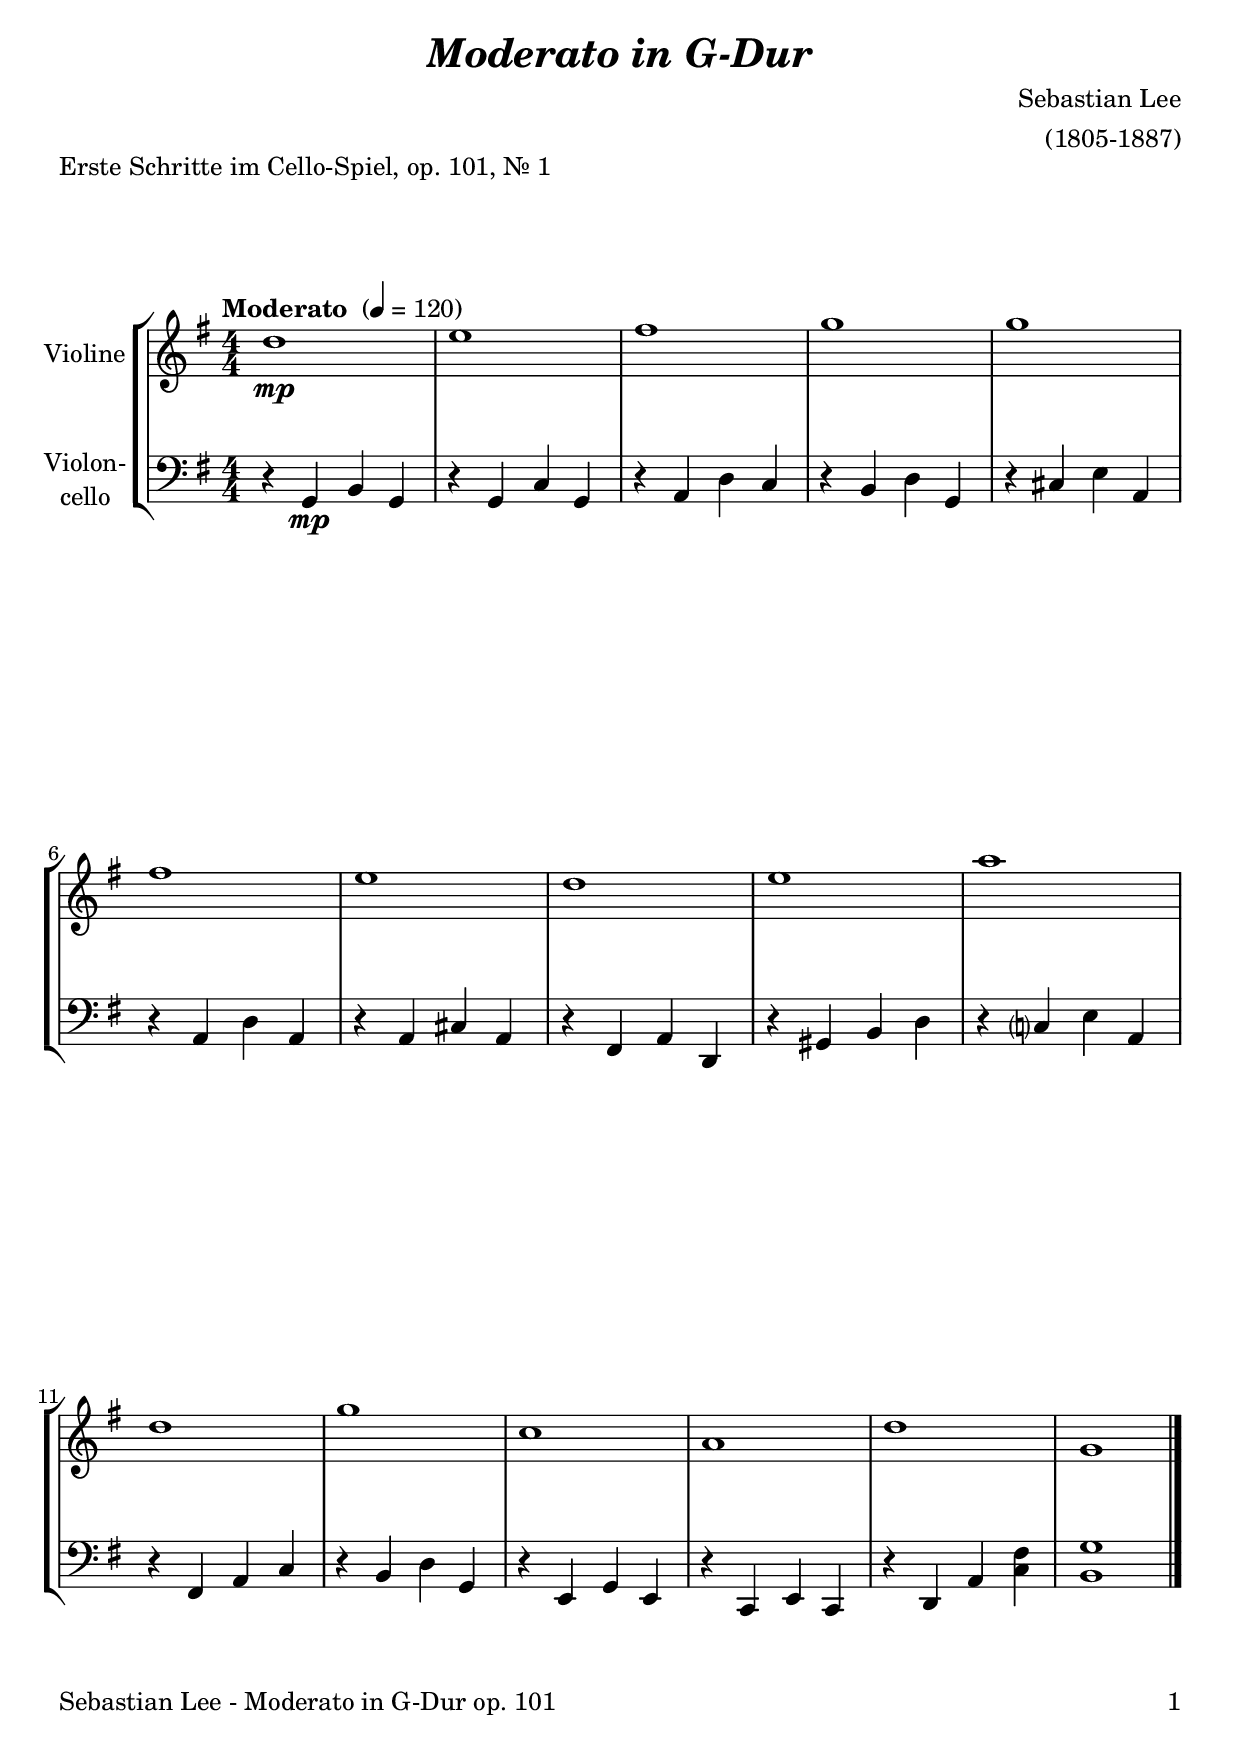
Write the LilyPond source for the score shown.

\version "2.18.2"
\include "deutsch.ly"
  
#(set-global-staff-size 22)

\header {
  title     = \markup \bold \italic "Moderato in G-Dur"
  composer  = "Sebastian Lee"
  arranger  = "(1805-1887)"
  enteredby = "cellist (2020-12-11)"
  piece     = "Erste Schritte im Cello-Spiel, op. 101, Nr. 1"
}

voiceconsts = {
  \key g \major
  \time 4/4
  \clef "treble"
  \numericTimeSignature
  % Set default beaming for all staves
%  \set Timing.beamExceptions = #'()
%  \set Timing.baseMoment     = #(ly:make-moment 1 4)
%  \set Timing.beatStructure  = #'(1 1 1)
  \tempo "Moderato " 4=120
}

mivl = "violin"
%miba = "pizzicato strings"
miba = "cello"

mfgr = \markup { \dynamic mf \italic " grazioso" }
pocr = \markup \italic "poco cresc."

va = \relative c'' {
  \voiceconsts

  d1\mp
  e
  fis
  g
  g
  fis
  e
  d

  e
  a
  d,
  g
  c,
  a
  d
  g, \bar "|."
}

vb = \relative c {
  \voiceconsts
  \clef "bass"

  r4 g\mp h g
  r g c g
  r a d c
  r h d g,
  r cis e a,
  r a d a
  r a cis a
  r fis a d,

  r gis h d
  r c? e a,
  r fis a c
  r h d g,
  r e g e
  r c e c
  r d a' <c fis>
  <h g'>1 \bar "|."
}


music = \new StaffGroup <<
      \new Staff {
	\set Staff.midiInstrument = \mivl
	\set Staff.instrumentName = \markup \center-column { "Violine" }
	\transpose g g { \va }
      }

      \new Staff {
	\set Staff.midiInstrument = \miba
	\set Staff.instrumentName = \markup \center-column { "Violon-" "cello" }
	\transpose g g { \vb }
      }
>>

\book {
   \paper {
    print-page-number = ##t
    print-first-page-number = ##t
    ragged-last-bottom = ##f
    oddHeaderMarkup = \markup \null
    evenHeaderMarkup = \markup \null
    oddFooterMarkup = \markup {
      \fill-line {
        \on-the-fly #print-page-number-check-first
        "Sebastian Lee - Moderato in G-Dur op. 101" \fromproperty #'page:page-number-string
      }
    }
    evenFooterMarkup = \oddFooterMarkup
  } \score {
    \music
    \layout {}
  }

  \score {
    \unfoldRepeats \music

    \midi {
      \context {
        \Score
      }
    }
  }
}